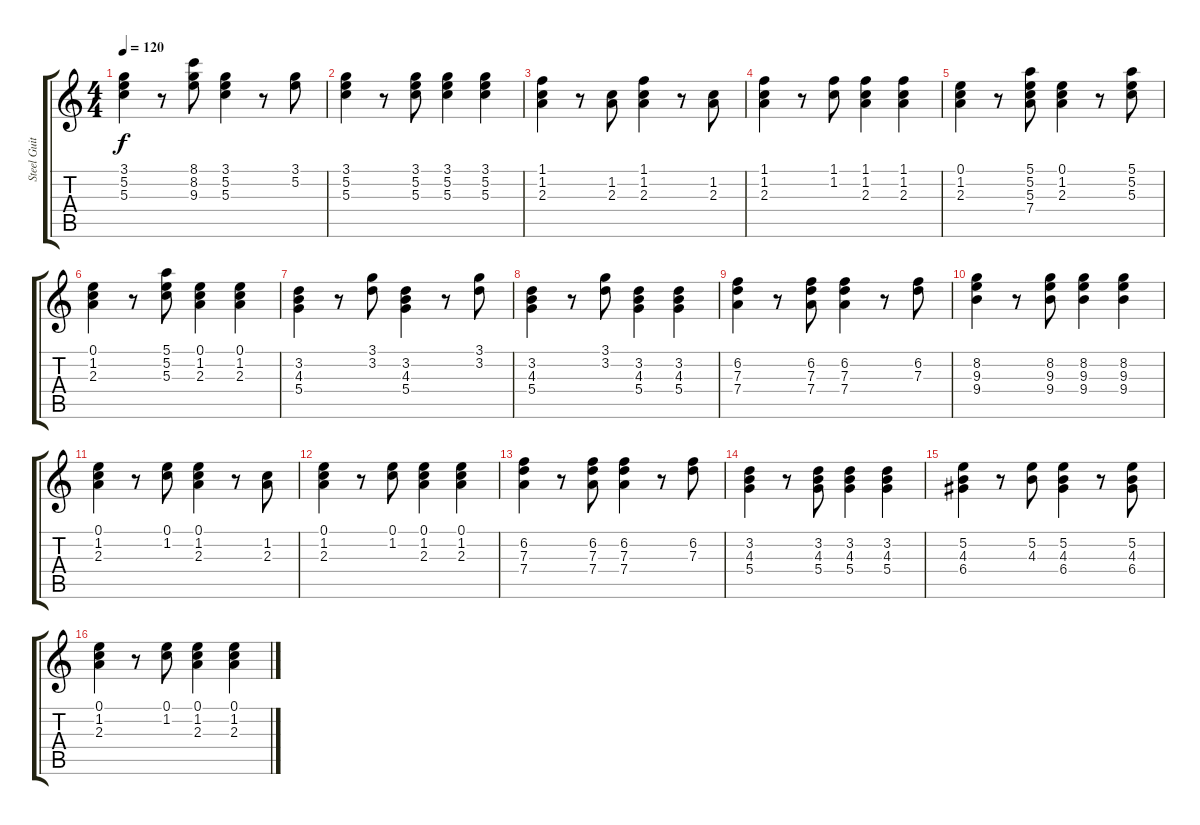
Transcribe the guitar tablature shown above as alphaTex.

\track ("Steel Guitar" "Steel Guit") {instrument acousticguitarsteel}
\staff {score tabs}
\tuning (E4 B3 G3 D3 A2 E2) {hide}
\ts (4 4)
\tempo 120
\clef g2
\ks c
(3.1 5.2 5.3).4{dy f} r.8 (8.1 8.2 9.3).8 (3.1 5.2 5.3).4 r.8 (3.1 5.2).8 |
(3.1 5.2 5.3).4 r.8 (3.1 5.2 5.3).8 (3.1 5.2 5.3).4 (3.1 5.2 5.3).4 |
(1.1 1.2 2.3).4 r.8 (1.2 2.3).8 (1.1 1.2 2.3).4 r.8 (1.2 2.3).8 |
(1.1 1.2 2.3).4 r.8 (1.1 1.2).8 (1.1 1.2 2.3).4 (1.1 1.2 2.3).4 |
(0.1 1.2 2.3).4 r.8 (5.1 5.2 5.3 7.4).8 (0.1 1.2 2.3).4 r.8 (5.1 5.2 5.3).8 |
(0.1 1.2 2.3).4 r.8 (5.1 5.2 5.3).8 (0.1 1.2 2.3).4 (0.1 1.2 2.3).4 |
(3.2 4.3 5.4).4 r.8 (3.1 3.2).8 (3.2 4.3 5.4).4 r.8 (3.1 3.2).8 |
(3.2 4.3 5.4).4 r.8 (3.1 3.2).8 (3.2 4.3 5.4).4 (3.2 4.3 5.4).4 |
(6.2 7.3 7.4).4 r.8 (6.2 7.3 7.4).8 (6.2 7.3 7.4).4 r.8 (6.2 7.3).8 |
(8.2 9.3 9.4).4 r.8 (8.2 9.3 9.4).8 (8.2 9.3 9.4).4 (8.2 9.3 9.4).4 |
(0.1 1.2 2.3).4 r.8 (0.1 1.2).8 (0.1 1.2 2.3).4 r.8 (1.2 2.3).8 |
(0.1 1.2 2.3).4 r.8 (0.1 1.2).8 (0.1 1.2 2.3).4 (0.1 1.2 2.3).4 |
(6.2 7.3 7.4).4 r.8 (6.2 7.3 7.4).8 (6.2 7.3 7.4).4 r.8 (6.2 7.3).8 |
(3.2 4.3 5.4).4 r.8 (3.2 4.3 5.4).8 (3.2 4.3 5.4).4 (3.2 4.3 5.4).4 |
(5.2 4.3 6.4).4 r.8 (5.2 4.3).8 (5.2 4.3 6.4).4 r.8 (5.2 4.3 6.4).8 |
(0.1 1.2 2.3).4 r.8 (0.1 1.2).8 (0.1 1.2 2.3).4 (0.1 1.2 2.3).4
